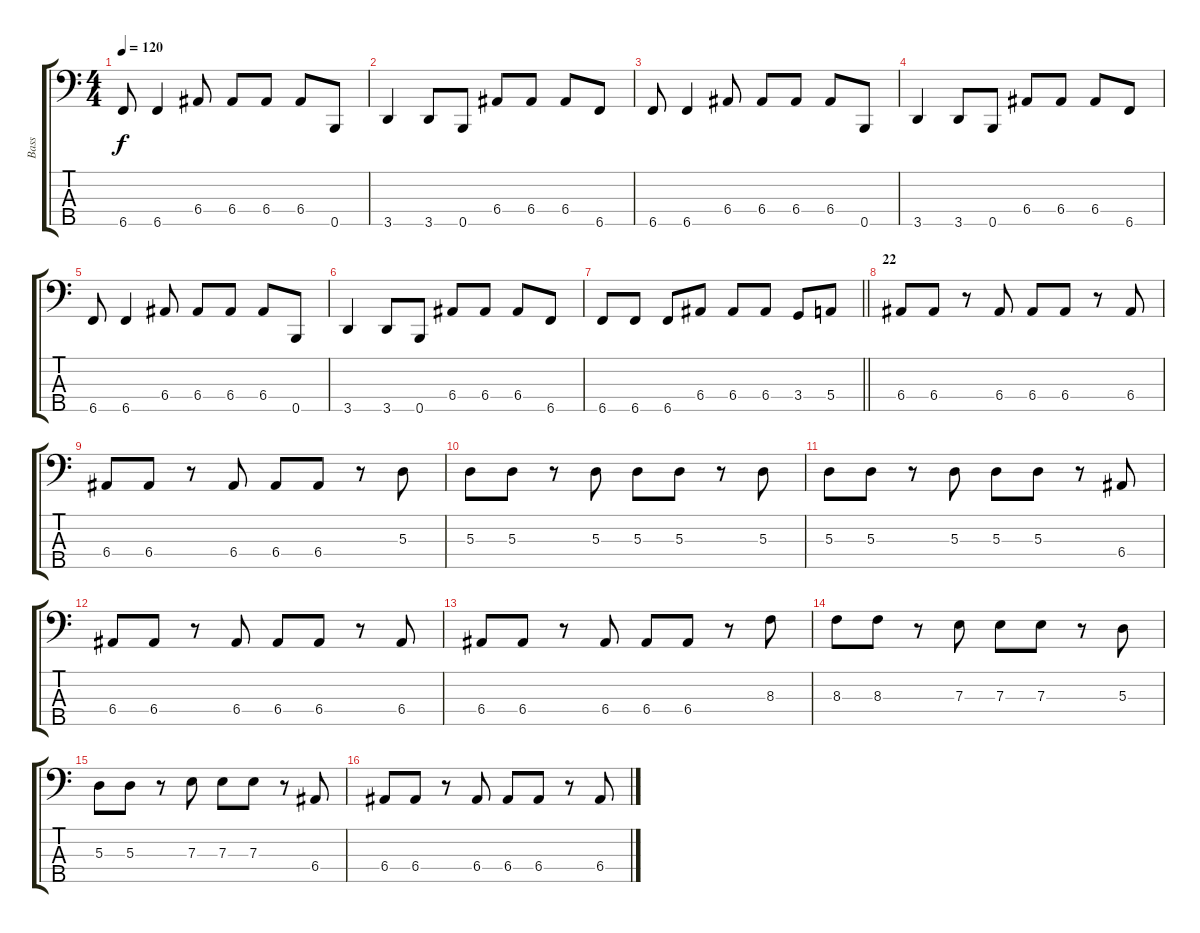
\track ("Bass" "Bass") {instrument electricbassfinger}
\staff {score tabs}
\tuning (G2 D2 A1 E1 B0) {hide}
\ts (4 4)
\tempo 120
\clef f4
\ks c
6.5.8{dy f} 6.5.4 6.4.8 6.4.8 6.4.8 6.4.8 0.5.8 |
3.5.4 3.5.8 0.5.8 6.4.8 6.4.8 6.4.8 6.5.8 |
6.5.8 6.5.4 6.4.8 6.4.8 6.4.8 6.4.8 0.5.8 |
3.5.4 3.5.8 0.5.8 6.4.8 6.4.8 6.4.8 6.5.8 |
6.5.8 6.5.4 6.4.8 6.4.8 6.4.8 6.4.8 0.5.8 |
3.5.4 3.5.8 0.5.8 6.4.8 6.4.8 6.4.8 6.5.8 |
\barLineRight lightlight
6.5.8 6.5.8 6.5.8 6.4.8 6.4.8 6.4.8 3.4.8 5.4.8 |
\section ("" "22")
6.4.8 6.4.8 r.8 6.4.8 6.4.8 6.4.8 r.8 6.4.8 |
6.4.8 6.4.8 r.8 6.4.8 6.4.8 6.4.8 r.8 5.3.8 |
5.3.8 5.3.8 r.8 5.3.8 5.3.8 5.3.8 r.8 5.3.8 |
5.3.8 5.3.8 r.8 5.3.8 5.3.8 5.3.8 r.8 6.4.8 |
6.4.8 6.4.8 r.8 6.4.8 6.4.8 6.4.8 r.8 6.4.8 |
6.4.8 6.4.8 r.8 6.4.8 6.4.8 6.4.8 r.8 8.3.8 |
8.3.8 8.3.8 r.8 7.3.8 7.3.8 7.3.8 r.8 5.3.8 |
5.3.8 5.3.8 r.8 7.3.8 7.3.8 7.3.8 r.8 6.4.8 |
6.4.8 6.4.8 r.8 6.4.8 6.4.8 6.4.8 r.8 6.4.8
